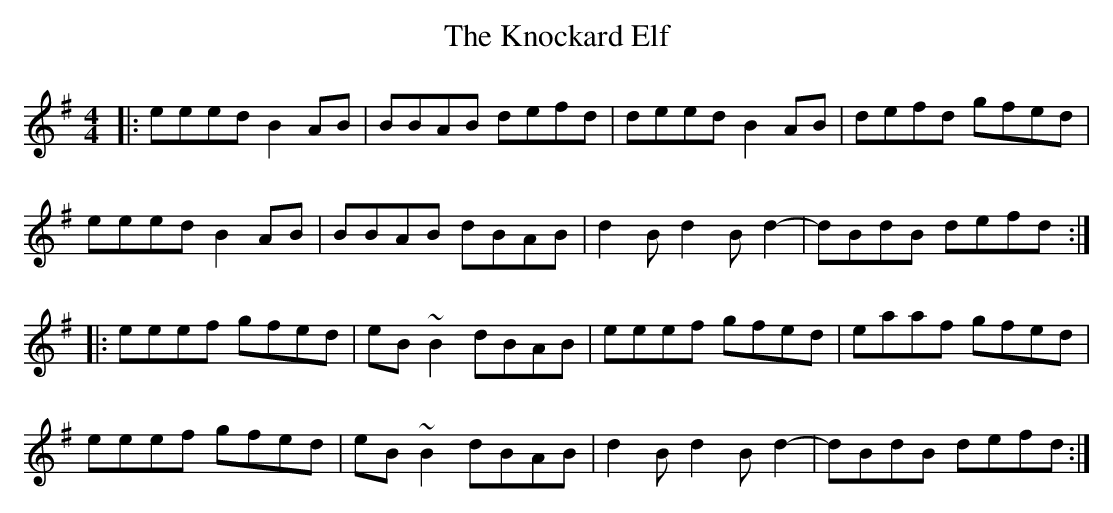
X:1
T: The Knockard Elf
M: 4/4
L: 1/8
K: Emin
|:eeed B2 AB|BBAB defd|deed B2 AB|defd gfed|
eeed B2 AB|BBAB dBAB|d2 B d2 B d2-|dBdB defd:|
|:eeef gfed|eB ~B2 dBAB|eeef gfed|eaaf gfed|
eeef gfed|eB ~B2 dBAB|d2 B d2 B d2-|dBdB defd:|
